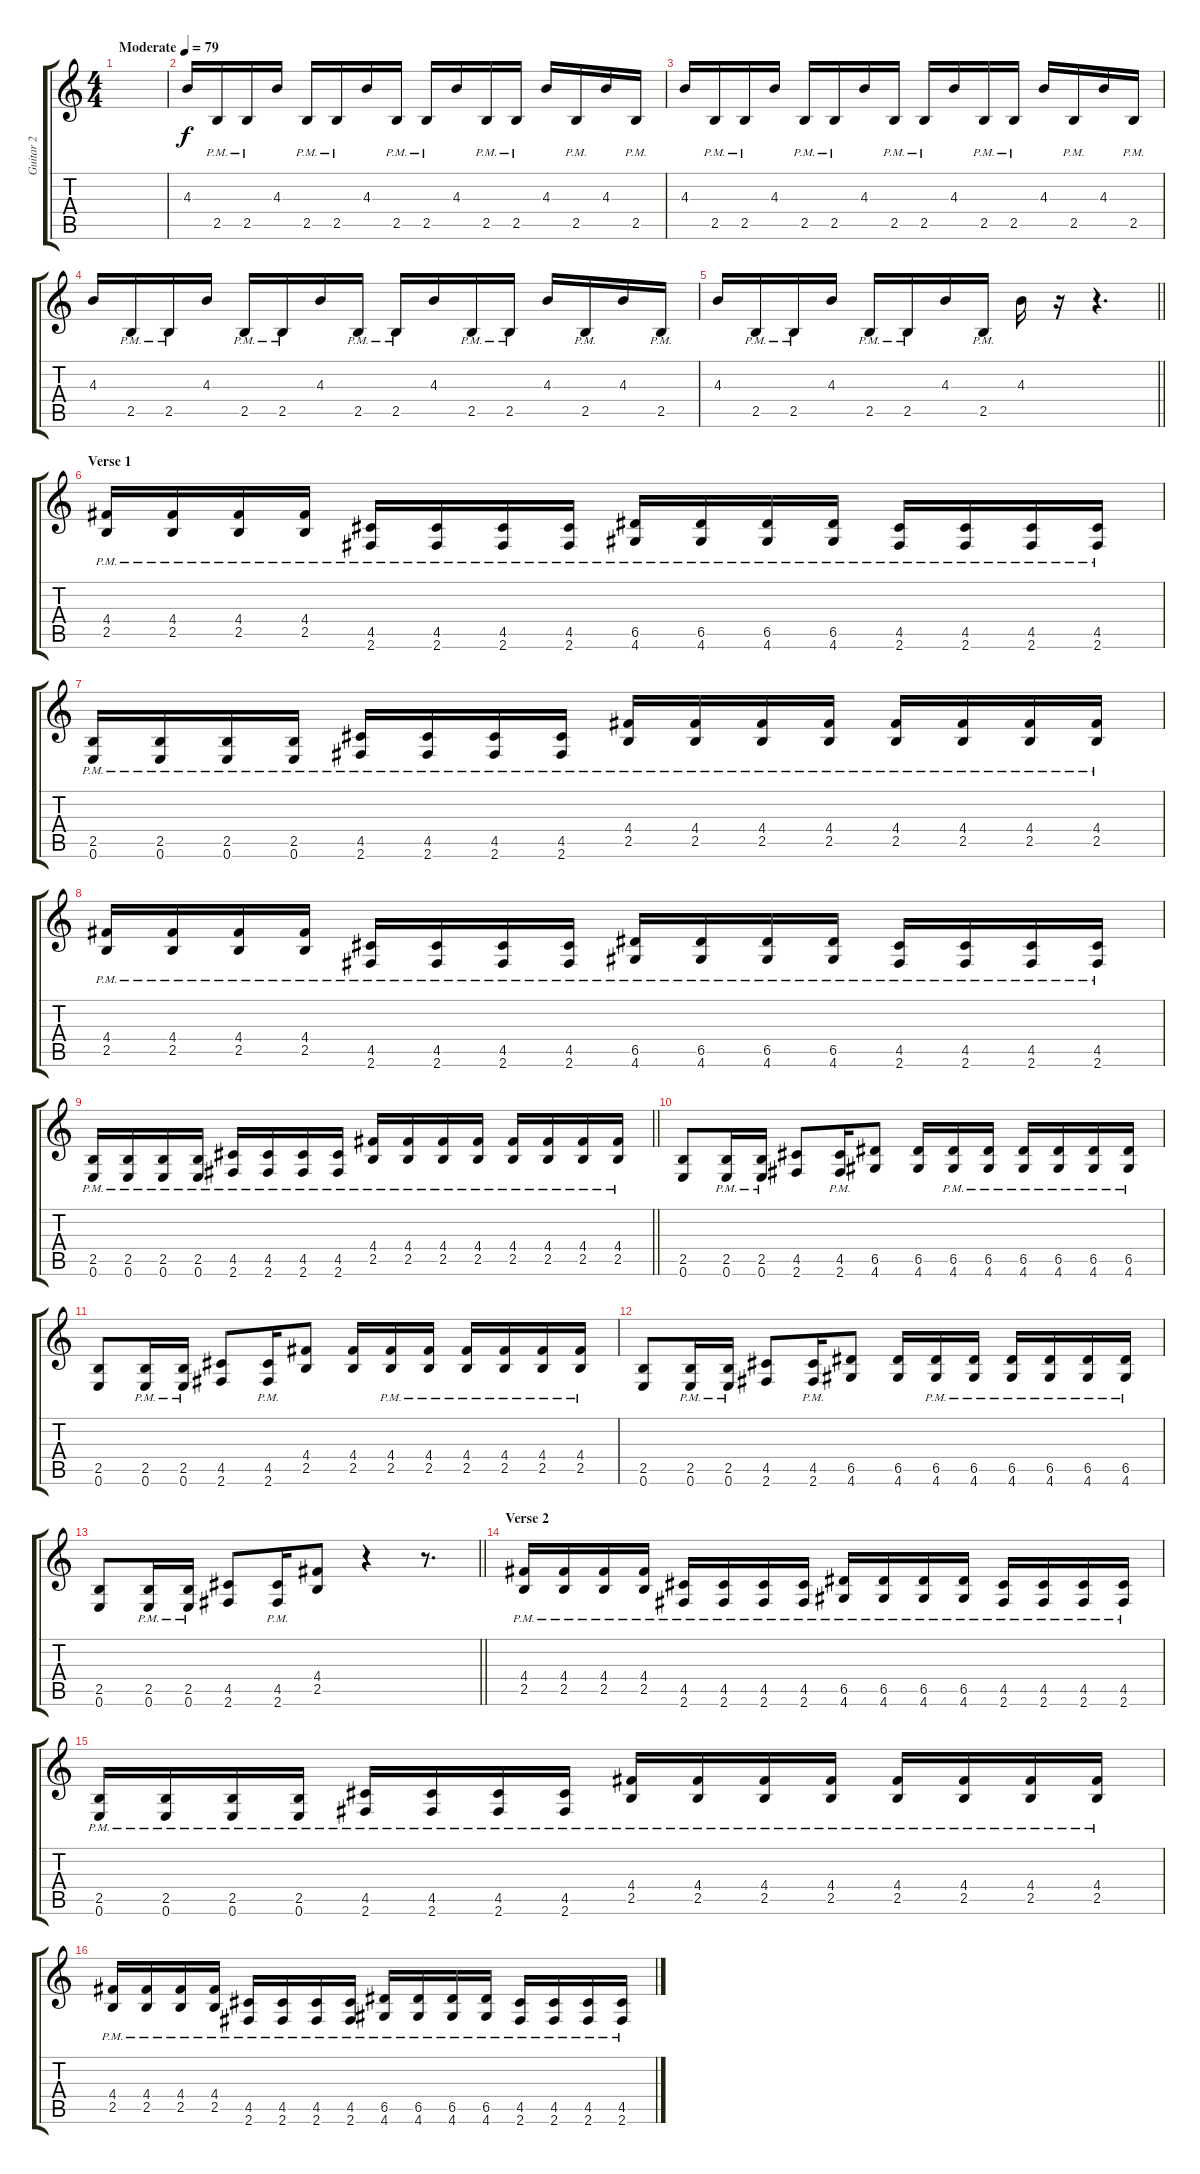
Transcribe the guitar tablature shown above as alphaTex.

\track ("Guitar 2" "Guitar 2") {instrument distortionguitar}
\staff {score tabs}
\tuning (E4 B3 G3 D3 A2 E2) {hide}
\ts (4 4)
\tempo (79 "Moderate")
\clef g2
\ks c
|
4.3.16 2.5{pm}.16 2.5{pm}.16 4.3.16 2.5{pm}.16 2.5{pm}.16 4.3.16 2.5{pm}.16 2.5{pm}.16 4.3.16 2.5{pm}.16 2.5{pm}.16 4.3.16 2.5{pm}.16 4.3.16 2.5{pm}.16 |
4.3.16 2.5{pm}.16 2.5{pm}.16 4.3.16 2.5{pm}.16 2.5{pm}.16 4.3.16 2.5{pm}.16 2.5{pm}.16 4.3.16 2.5{pm}.16 2.5{pm}.16 4.3.16 2.5{pm}.16 4.3.16 2.5{pm}.16 |
4.3.16 2.5{pm}.16 2.5{pm}.16 4.3.16 2.5{pm}.16 2.5{pm}.16 4.3.16 2.5{pm}.16 2.5{pm}.16 4.3.16 2.5{pm}.16 2.5{pm}.16 4.3.16 2.5{pm}.16 4.3.16 2.5{pm}.16 |
\barLineRight lightlight
4.3.16 2.5{pm}.16 2.5{pm}.16 4.3.16 2.5{pm}.16 2.5{pm}.16 4.3.16 2.5{pm}.16 4.3.16 r.16 r.4{d} |
\section ("" "Verse 1")
(4.4{pm} 2.5{pm}).16 (4.4{pm} 2.5{pm}).16 (4.4{pm} 2.5{pm}).16 (4.4{pm} 2.5{pm}).16 (4.5{pm} 2.6{pm}).16 (4.5{pm} 2.6{pm}).16 (4.5{pm} 2.6{pm}).16 (4.5{pm} 2.6{pm}).16 (6.5{pm} 4.6{pm}).16 (6.5{pm} 4.6{pm}).16 (6.5{pm} 4.6{pm}).16 (6.5{pm} 4.6{pm}).16 (4.5{pm} 2.6{pm}).16 (4.5{pm} 2.6{pm}).16 (4.5{pm} 2.6{pm}).16 (4.5{pm} 2.6{pm}).16 |
(2.5{pm} 0.6{pm}).16 (2.5{pm} 0.6{pm}).16 (2.5{pm} 0.6{pm}).16 (2.5{pm} 0.6{pm}).16 (4.5{pm} 2.6{pm}).16 (4.5{pm} 2.6{pm}).16 (4.5{pm} 2.6{pm}).16 (4.5{pm} 2.6{pm}).16 (4.4{pm} 2.5{pm}).16 (4.4{pm} 2.5{pm}).16 (4.4{pm} 2.5{pm}).16 (4.4{pm} 2.5{pm}).16 (4.4{pm} 2.5{pm}).16 (4.4{pm} 2.5{pm}).16 (4.4{pm} 2.5{pm}).16 (4.4{pm} 2.5{pm}).16 |
(4.4{pm} 2.5{pm}).16 (4.4{pm} 2.5{pm}).16 (4.4{pm} 2.5{pm}).16 (4.4{pm} 2.5{pm}).16 (4.5{pm} 2.6{pm}).16 (4.5{pm} 2.6{pm}).16 (4.5{pm} 2.6{pm}).16 (4.5{pm} 2.6{pm}).16 (6.5{pm} 4.6{pm}).16 (6.5{pm} 4.6{pm}).16 (6.5{pm} 4.6{pm}).16 (6.5{pm} 4.6{pm}).16 (4.5{pm} 2.6{pm}).16 (4.5{pm} 2.6{pm}).16 (4.5{pm} 2.6{pm}).16 (4.5{pm} 2.6{pm}).16 |
\barLineRight lightlight
(2.5{pm} 0.6{pm}).16 (2.5{pm} 0.6{pm}).16 (2.5{pm} 0.6{pm}).16 (2.5{pm} 0.6{pm}).16 (4.5{pm} 2.6{pm}).16 (4.5{pm} 2.6{pm}).16 (4.5{pm} 2.6{pm}).16 (4.5{pm} 2.6{pm}).16 (4.4{pm} 2.5{pm}).16 (4.4{pm} 2.5{pm}).16 (4.4{pm} 2.5{pm}).16 (4.4{pm} 2.5{pm}).16 (4.4{pm} 2.5{pm}).16 (4.4{pm} 2.5{pm}).16 (4.4{pm} 2.5{pm}).16 (4.4{pm} 2.5{pm}).16 |
(2.5 0.6).8 (2.5{pm} 0.6{pm}).16 (2.5{pm} 0.6{pm}).16 (4.5 2.6).8 (4.5{pm} 2.6{pm}).16 (6.5 4.6).8 (6.5 4.6).16 (6.5{pm} 4.6{pm}).16 (6.5{pm} 4.6{pm}).16 (6.5{pm} 4.6{pm}).16 (6.5{pm} 4.6{pm}).16 (6.5{pm} 4.6{pm}).16 (6.5{pm} 4.6{pm}).16 |
(2.5 0.6).8 (2.5{pm} 0.6{pm}).16 (2.5{pm} 0.6{pm}).16 (4.5 2.6).8 (4.5{pm} 2.6{pm}).16 (4.4 2.5).8 (4.4 2.5).16 (4.4{pm} 2.5{pm}).16 (4.4{pm} 2.5{pm}).16 (4.4{pm} 2.5{pm}).16 (4.4{pm} 2.5{pm}).16 (4.4{pm} 2.5{pm}).16 (4.4{pm} 2.5{pm}).16 |
(2.5 0.6).8 (2.5{pm} 0.6{pm}).16 (2.5{pm} 0.6{pm}).16 (4.5 2.6).8 (4.5{pm} 2.6{pm}).16 (6.5 4.6).8 (6.5 4.6).16 (6.5{pm} 4.6{pm}).16 (6.5{pm} 4.6{pm}).16 (6.5{pm} 4.6{pm}).16 (6.5{pm} 4.6{pm}).16 (6.5{pm} 4.6{pm}).16 (6.5{pm} 4.6{pm}).16 |
\barLineRight lightlight
(2.5 0.6).8 (2.5{pm} 0.6{pm}).16 (2.5{pm} 0.6{pm}).16 (4.5 2.6).8 (4.5{pm} 2.6{pm}).16 (4.4 2.5).8 r.4 r.8{d} |
\section ("" "Verse 2")
(4.4{pm} 2.5{pm}).16 (4.4{pm} 2.5{pm}).16 (4.4{pm} 2.5{pm}).16 (4.4{pm} 2.5{pm}).16 (4.5{pm} 2.6{pm}).16 (4.5{pm} 2.6{pm}).16 (4.5{pm} 2.6{pm}).16 (4.5{pm} 2.6{pm}).16 (6.5{pm} 4.6{pm}).16 (6.5{pm} 4.6{pm}).16 (6.5{pm} 4.6{pm}).16 (6.5{pm} 4.6{pm}).16 (4.5{pm} 2.6{pm}).16 (4.5{pm} 2.6{pm}).16 (4.5{pm} 2.6{pm}).16 (4.5{pm} 2.6{pm}).16 |
(2.5{pm} 0.6{pm}).16 (2.5{pm} 0.6{pm}).16 (2.5{pm} 0.6{pm}).16 (2.5{pm} 0.6{pm}).16 (4.5{pm} 2.6{pm}).16 (4.5{pm} 2.6{pm}).16 (4.5{pm} 2.6{pm}).16 (4.5{pm} 2.6{pm}).16 (4.4{pm} 2.5{pm}).16 (4.4{pm} 2.5{pm}).16 (4.4{pm} 2.5{pm}).16 (4.4{pm} 2.5{pm}).16 (4.4{pm} 2.5{pm}).16 (4.4{pm} 2.5{pm}).16 (4.4{pm} 2.5{pm}).16 (4.4{pm} 2.5{pm}).16 |
(4.4{pm} 2.5{pm}).16 (4.4{pm} 2.5{pm}).16 (4.4{pm} 2.5{pm}).16 (4.4{pm} 2.5{pm}).16 (4.5{pm} 2.6{pm}).16 (4.5{pm} 2.6{pm}).16 (4.5{pm} 2.6{pm}).16 (4.5{pm} 2.6{pm}).16 (6.5{pm} 4.6{pm}).16 (6.5{pm} 4.6{pm}).16 (6.5{pm} 4.6{pm}).16 (6.5{pm} 4.6{pm}).16 (4.5{pm} 2.6{pm}).16 (4.5{pm} 2.6{pm}).16 (4.5{pm} 2.6{pm}).16 (4.5{pm} 2.6{pm}).16
